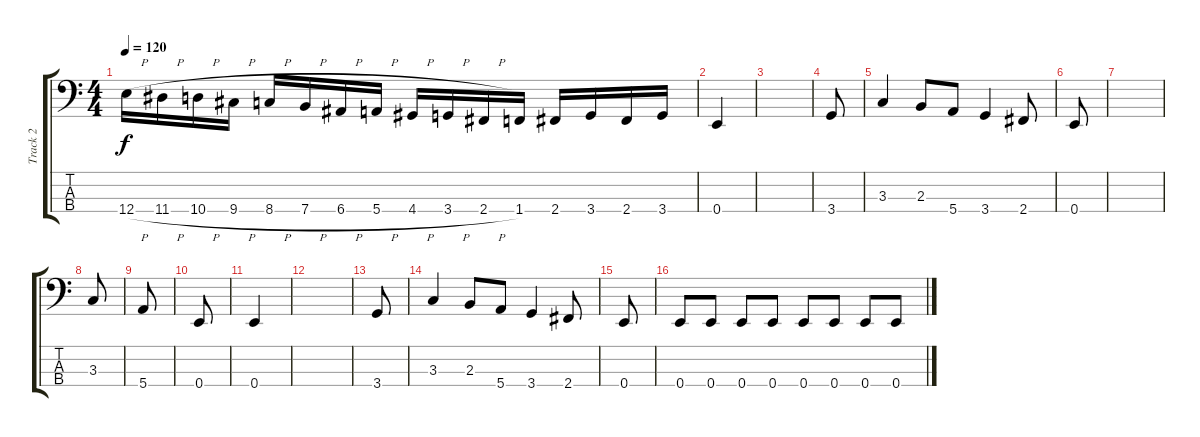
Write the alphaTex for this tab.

\track ("Track 2" "Track 2") {instrument electricbassfinger}
\staff {score tabs}
\tuning (G2 D2 A1 E1) {hide}
\ts (4 4)
\tempo 120
\clef f4
\ks c
12.4{h}.16{dy f} 11.4{h}.16 10.4{h}.16 9.4{h}.16 8.4{h}.16 7.4{h}.16 6.4{h}.16 5.4{h}.16 4.4{h}.16 3.4{h}.16 2.4{h}.16 1.4.16 2.4.16 3.4.16 2.4.16 3.4.16 |
0.4.4 |
|
3.4.8 |
3.3.4 2.3.8 5.4.8 3.4.4 2.4.8 |
0.4.8 |
|
3.3.8 |
5.4.8 |
0.4.8 |
0.4.4 |
|
3.4.8 |
3.3.4 2.3.8 5.4.8 3.4.4 2.4.8 |
0.4.8 |
0.4.8 0.4.8 0.4.8 0.4.8 0.4.8 0.4.8 0.4.8 0.4.8
